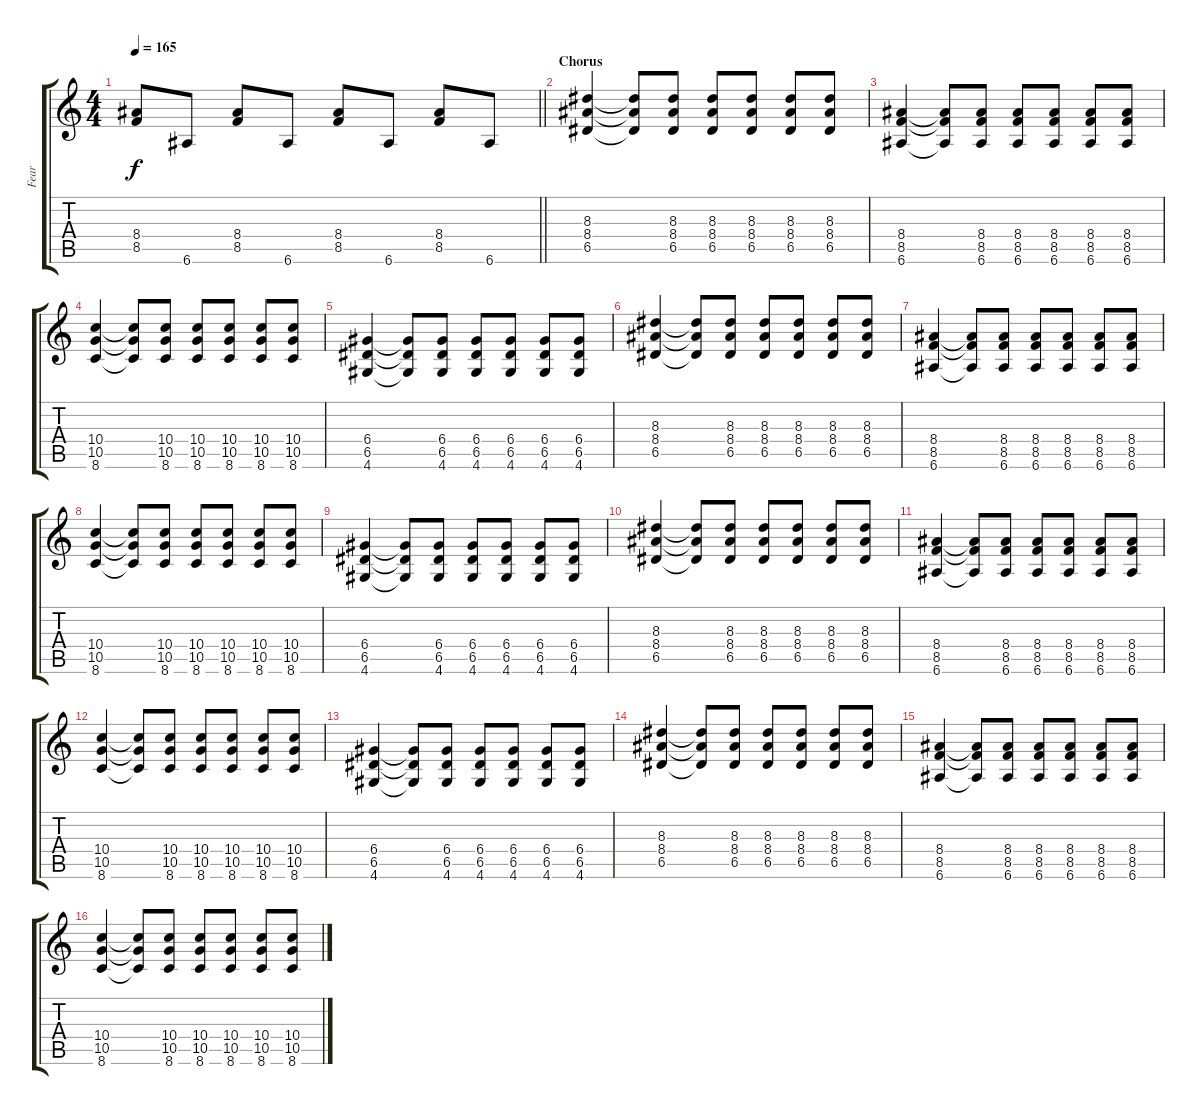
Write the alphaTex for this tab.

\track ("Fear" "Fear") {instrument overdrivenguitar}
\staff {score tabs}
\tuning (E4 B3 G3 D3 A2 E2) {hide}
\ts (4 4)
\tempo 165
\clef g2
\barLineRight lightlight
\ks c
(8.4 8.5).8{dy f} 6.6.8 (8.4 8.5).8 6.6.8 (8.4 8.5).8 6.6.8 (8.4 8.5).8 6.6.8 |
\section ("" "Chorus")
(8.3 8.4 6.5).4 (8.3{t} 8.4{t} 6.5{t}).8 (8.3 8.4 6.5).8 (8.3 8.4 6.5).8 (8.3 8.4 6.5).8 (8.3 8.4 6.5).8 (8.3 8.4 6.5).8 |
(8.4 8.5 6.6).4 (8.4{t} 8.5{t} 6.6{t}).8 (8.4 8.5 6.6).8 (8.4 8.5 6.6).8 (8.4 8.5 6.6).8 (8.4 8.5 6.6).8 (8.4 8.5 6.6).8 |
(10.4 10.5 8.6).4 (10.4{t} 10.5{t} 8.6{t}).8 (10.4 10.5 8.6).8 (10.4 10.5 8.6).8 (10.4 10.5 8.6).8 (10.4 10.5 8.6).8 (10.4 10.5 8.6).8 |
(6.4 6.5 4.6).4 (6.4{t} 6.5{t} 4.6{t}).8 (6.4 6.5 4.6).8 (6.4 6.5 4.6).8 (6.4 6.5 4.6).8 (6.4 6.5 4.6).8 (6.4 6.5 4.6).8 |
(8.3 8.4 6.5).4 (8.3{t} 8.4{t} 6.5{t}).8 (8.3 8.4 6.5).8 (8.3 8.4 6.5).8 (8.3 8.4 6.5).8 (8.3 8.4 6.5).8 (8.3 8.4 6.5).8 |
(8.4 8.5 6.6).4 (8.4{t} 8.5{t} 6.6{t}).8 (8.4 8.5 6.6).8 (8.4 8.5 6.6).8 (8.4 8.5 6.6).8 (8.4 8.5 6.6).8 (8.4 8.5 6.6).8 |
(10.4 10.5 8.6).4 (10.4{t} 10.5{t} 8.6{t}).8 (10.4 10.5 8.6).8 (10.4 10.5 8.6).8 (10.4 10.5 8.6).8 (10.4 10.5 8.6).8 (10.4 10.5 8.6).8 |
(6.4 6.5 4.6).4 (6.4{t} 6.5{t} 4.6{t}).8 (6.4 6.5 4.6).8 (6.4 6.5 4.6).8 (6.4 6.5 4.6).8 (6.4 6.5 4.6).8 (6.4 6.5 4.6).8 |
(8.3 8.4 6.5).4 (8.3{t} 8.4{t} 6.5{t}).8 (8.3 8.4 6.5).8 (8.3 8.4 6.5).8 (8.3 8.4 6.5).8 (8.3 8.4 6.5).8 (8.3 8.4 6.5).8 |
(8.4 8.5 6.6).4 (8.4{t} 8.5{t} 6.6{t}).8 (8.4 8.5 6.6).8 (8.4 8.5 6.6).8 (8.4 8.5 6.6).8 (8.4 8.5 6.6).8 (8.4 8.5 6.6).8 |
(10.4 10.5 8.6).4 (10.4{t} 10.5{t} 8.6{t}).8 (10.4 10.5 8.6).8 (10.4 10.5 8.6).8 (10.4 10.5 8.6).8 (10.4 10.5 8.6).8 (10.4 10.5 8.6).8 |
(6.4 6.5 4.6).4 (6.4{t} 6.5{t} 4.6{t}).8 (6.4 6.5 4.6).8 (6.4 6.5 4.6).8 (6.4 6.5 4.6).8 (6.4 6.5 4.6).8 (6.4 6.5 4.6).8 |
(8.3 8.4 6.5).4 (8.3{t} 8.4{t} 6.5{t}).8 (8.3 8.4 6.5).8 (8.3 8.4 6.5).8 (8.3 8.4 6.5).8 (8.3 8.4 6.5).8 (8.3 8.4 6.5).8 |
(8.4 8.5 6.6).4 (8.4{t} 8.5{t} 6.6{t}).8 (8.4 8.5 6.6).8 (8.4 8.5 6.6).8 (8.4 8.5 6.6).8 (8.4 8.5 6.6).8 (8.4 8.5 6.6).8 |
(10.4 10.5 8.6).4 (10.4{t} 10.5{t} 8.6{t}).8 (10.4 10.5 8.6).8 (10.4 10.5 8.6).8 (10.4 10.5 8.6).8 (10.4 10.5 8.6).8 (10.4 10.5 8.6).8
